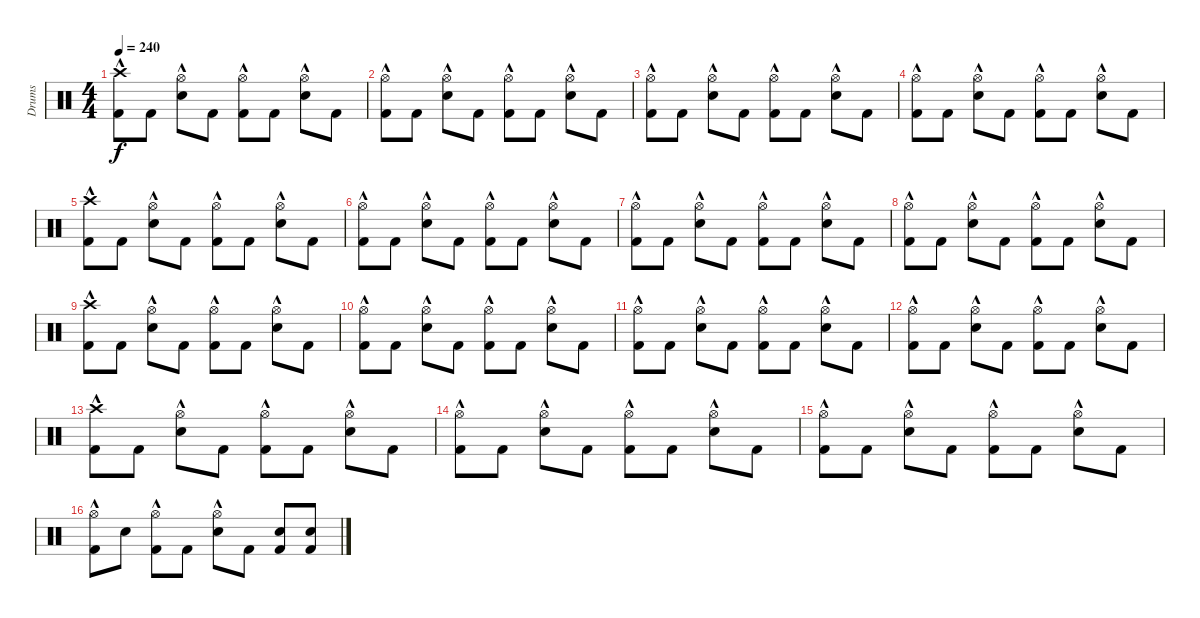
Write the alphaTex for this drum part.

\track ("Drums" "Drums") {instrument percussion}
\staff {score}
\articulation defaults
\ts (4 4)
\tempo 240
\clef neutral
\ks c
("Crash high (hit)"{hac} "Kick (hit) 2").8{dy f} "Kick (hit) 2".8 ("Snare (hit) 2"{hac} "Hi-Hat (open)"{hac}).8 "Kick (hit) 2".8 ("Hi-Hat (open)"{hac} "Kick (hit) 2").8 "Kick (hit) 2".8 ("Snare (hit) 2"{hac} "Hi-Hat (open)"{hac}).8 "Kick (hit) 2".8 |
("Hi-Hat (open)"{hac} "Kick (hit) 2").8 "Kick (hit) 2".8 ("Snare (hit) 2"{hac} "Hi-Hat (open)"{hac}).8 "Kick (hit) 2".8 ("Hi-Hat (open)"{hac} "Kick (hit) 2").8 "Kick (hit) 2".8 ("Snare (hit) 2"{hac} "Hi-Hat (open)"{hac}).8 "Kick (hit) 2".8 |
("Hi-Hat (open)"{hac} "Kick (hit) 2").8 "Kick (hit) 2".8 ("Snare (hit) 2"{hac} "Hi-Hat (open)"{hac}).8 "Kick (hit) 2".8 ("Hi-Hat (open)"{hac} "Kick (hit) 2").8 "Kick (hit) 2".8 ("Snare (hit) 2"{hac} "Hi-Hat (open)"{hac}).8 "Kick (hit) 2".8 |
("Hi-Hat (open)"{hac} "Kick (hit) 2").8 "Kick (hit) 2".8 ("Snare (hit) 2"{hac} "Hi-Hat (open)"{hac}).8 "Kick (hit) 2".8 ("Hi-Hat (open)"{hac} "Kick (hit) 2").8 "Kick (hit) 2".8 ("Snare (hit) 2"{hac} "Hi-Hat (open)"{hac}).8 "Kick (hit) 2".8 |
("Crash high (hit)"{hac} "Kick (hit) 2").8 "Kick (hit) 2".8 ("Snare (hit) 2"{hac} "Hi-Hat (open)"{hac}).8 "Kick (hit) 2".8 ("Hi-Hat (open)"{hac} "Kick (hit) 2").8 "Kick (hit) 2".8 ("Snare (hit) 2"{hac} "Hi-Hat (open)"{hac}).8 "Kick (hit) 2".8 |
("Hi-Hat (open)"{hac} "Kick (hit) 2").8 "Kick (hit) 2".8 ("Snare (hit) 2"{hac} "Hi-Hat (open)"{hac}).8 "Kick (hit) 2".8 ("Hi-Hat (open)"{hac} "Kick (hit) 2").8 "Kick (hit) 2".8 ("Snare (hit) 2"{hac} "Hi-Hat (open)"{hac}).8 "Kick (hit) 2".8 |
("Hi-Hat (open)"{hac} "Kick (hit) 2").8 "Kick (hit) 2".8 ("Snare (hit) 2"{hac} "Hi-Hat (open)"{hac}).8 "Kick (hit) 2".8 ("Hi-Hat (open)"{hac} "Kick (hit) 2").8 "Kick (hit) 2".8 ("Snare (hit) 2"{hac} "Hi-Hat (open)"{hac}).8 "Kick (hit) 2".8 |
("Hi-Hat (open)"{hac} "Kick (hit) 2").8 "Kick (hit) 2".8 ("Snare (hit) 2"{hac} "Hi-Hat (open)"{hac}).8 "Kick (hit) 2".8 ("Hi-Hat (open)"{hac} "Kick (hit) 2").8 "Kick (hit) 2".8 ("Snare (hit) 2"{hac} "Hi-Hat (open)"{hac}).8 "Kick (hit) 2".8 |
("Crash high (hit)"{hac} "Kick (hit) 2").8 "Kick (hit) 2".8 ("Snare (hit) 2"{hac} "Hi-Hat (open)"{hac}).8 "Kick (hit) 2".8 ("Hi-Hat (open)"{hac} "Kick (hit) 2").8 "Kick (hit) 2".8 ("Snare (hit) 2"{hac} "Hi-Hat (open)"{hac}).8 "Kick (hit) 2".8 |
("Hi-Hat (open)"{hac} "Kick (hit) 2").8 "Kick (hit) 2".8 ("Snare (hit) 2"{hac} "Hi-Hat (open)"{hac}).8 "Kick (hit) 2".8 ("Hi-Hat (open)"{hac} "Kick (hit) 2").8 "Kick (hit) 2".8 ("Snare (hit) 2"{hac} "Hi-Hat (open)"{hac}).8 "Kick (hit) 2".8 |
("Hi-Hat (open)"{hac} "Kick (hit) 2").8 "Kick (hit) 2".8 ("Snare (hit) 2"{hac} "Hi-Hat (open)"{hac}).8 "Kick (hit) 2".8 ("Hi-Hat (open)"{hac} "Kick (hit) 2").8 "Kick (hit) 2".8 ("Snare (hit) 2"{hac} "Hi-Hat (open)"{hac}).8 "Kick (hit) 2".8 |
("Hi-Hat (open)"{hac} "Kick (hit) 2").8 "Kick (hit) 2".8 ("Snare (hit) 2"{hac} "Hi-Hat (open)"{hac}).8 "Kick (hit) 2".8 ("Hi-Hat (open)"{hac} "Kick (hit) 2").8 "Kick (hit) 2".8 ("Snare (hit) 2"{hac} "Hi-Hat (open)"{hac}).8 "Kick (hit) 2".8 |
("Crash high (hit)"{hac} "Kick (hit) 2").8 "Kick (hit) 2".8 ("Snare (hit) 2"{hac} "Hi-Hat (open)"{hac}).8 "Kick (hit) 2".8 ("Hi-Hat (open)"{hac} "Kick (hit) 2").8 "Kick (hit) 2".8 ("Snare (hit) 2"{hac} "Hi-Hat (open)"{hac}).8 "Kick (hit) 2".8 |
("Hi-Hat (open)"{hac} "Kick (hit) 2").8 "Kick (hit) 2".8 ("Snare (hit) 2"{hac} "Hi-Hat (open)"{hac}).8 "Kick (hit) 2".8 ("Hi-Hat (open)"{hac} "Kick (hit) 2").8 "Kick (hit) 2".8 ("Snare (hit) 2"{hac} "Hi-Hat (open)"{hac}).8 "Kick (hit) 2".8 |
("Hi-Hat (open)"{hac} "Kick (hit) 2").8 "Kick (hit) 2".8 ("Snare (hit) 2"{hac} "Hi-Hat (open)"{hac}).8 "Kick (hit) 2".8 ("Hi-Hat (open)"{hac} "Kick (hit) 2").8 "Kick (hit) 2".8 ("Snare (hit) 2"{hac} "Hi-Hat (open)"{hac}).8 "Kick (hit) 2".8 |
("Kick (hit) 2"{hac} "Hi-Hat (open)"{hac}).8 "Snare (hit) 2".8 ("Kick (hit) 2" "Hi-Hat (open)"{hac}).8 "Kick (hit) 2".8 ("Hi-Hat (open)"{hac} "Snare (hit) 2"{hac}).8 "Kick (hit) 2".8 ("Kick (hit) 2" "Snare (hit) 2").8 ("Kick (hit) 2" "Snare (hit) 2").8
